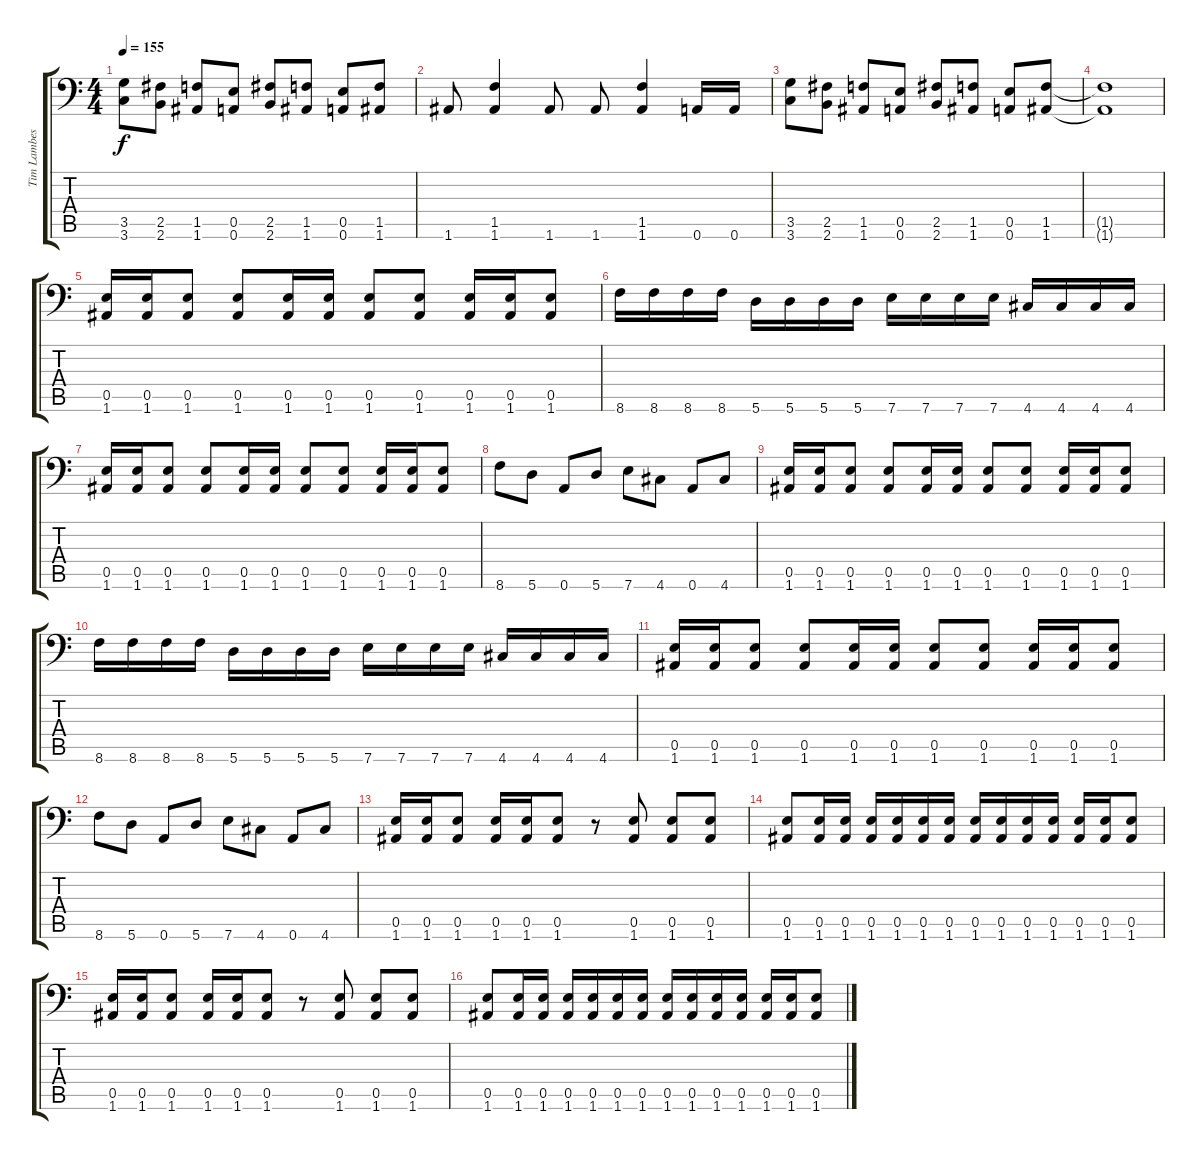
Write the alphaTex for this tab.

\track ("Tim Lambesis" "Tim Lambes") {instrument distortionguitar}
\staff {score tabs}
\tuning (B3 Gb3 D3 A2 E2 A1) {hide}
\ts (4 4)
\tempo 155
\clef f4
\ks c
(3.5 3.6).8{dy f} (2.5 2.6).8 (1.5 1.6).8 (0.5 0.6).8 (2.5 2.6).8 (1.5 1.6).8 (0.5 0.6).8 (1.5 1.6).8 |
1.6.8 (1.5 1.6).4 1.6.8 1.6.8 (1.5 1.6).4 0.6.16 0.6.16 |
(3.5 3.6).8 (2.5 2.6).8 (1.5 1.6).8 (0.5 0.6).8 (2.5 2.6).8 (1.5 1.6).8 (0.5 0.6).8 (1.5 1.6).8 |
(1.5{t} 1.6{t}).1 |
(0.5 1.6).16 (0.5 1.6).16 (0.5 1.6).8 (0.5 1.6).8 (0.5 1.6).16 (0.5 1.6).16 (0.5 1.6).8 (0.5 1.6).8 (0.5 1.6).16 (0.5 1.6).16 (0.5 1.6).8 |
8.6.16 8.6.16 8.6.16 8.6.16 5.6.16 5.6.16 5.6.16 5.6.16 7.6.16 7.6.16 7.6.16 7.6.16 4.6.16 4.6.16 4.6.16 4.6.16 |
(0.5 1.6).16 (0.5 1.6).16 (0.5 1.6).8 (0.5 1.6).8 (0.5 1.6).16 (0.5 1.6).16 (0.5 1.6).8 (0.5 1.6).8 (0.5 1.6).16 (0.5 1.6).16 (0.5 1.6).8 |
8.6.8 5.6.8 0.6.8 5.6.8 7.6.8 4.6.8 0.6.8 4.6.8 |
(0.5 1.6).16 (0.5 1.6).16 (0.5 1.6).8 (0.5 1.6).8 (0.5 1.6).16 (0.5 1.6).16 (0.5 1.6).8 (0.5 1.6).8 (0.5 1.6).16 (0.5 1.6).16 (0.5 1.6).8 |
8.6.16 8.6.16 8.6.16 8.6.16 5.6.16 5.6.16 5.6.16 5.6.16 7.6.16 7.6.16 7.6.16 7.6.16 4.6.16 4.6.16 4.6.16 4.6.16 |
(0.5 1.6).16 (0.5 1.6).16 (0.5 1.6).8 (0.5 1.6).8 (0.5 1.6).16 (0.5 1.6).16 (0.5 1.6).8 (0.5 1.6).8 (0.5 1.6).16 (0.5 1.6).16 (0.5 1.6).8 |
8.6.8 5.6.8 0.6.8 5.6.8 7.6.8 4.6.8 0.6.8 4.6.8 |
(0.5 1.6).16 (0.5 1.6).16 (0.5 1.6).8 (0.5 1.6).16 (0.5 1.6).16 (0.5 1.6).8 r.8 (0.5 1.6).8 (0.5 1.6).8 (0.5 1.6).8 |
(0.5 1.6).8 (0.5 1.6).16 (0.5 1.6).16 (0.5 1.6).16 (0.5 1.6).16 (0.5 1.6).16 (0.5 1.6).16 (0.5 1.6).16 (0.5 1.6).16 (0.5 1.6).16 (0.5 1.6).16 (0.5 1.6).16 (0.5 1.6).16 (0.5 1.6).8 |
(0.5 1.6).16 (0.5 1.6).16 (0.5 1.6).8 (0.5 1.6).16 (0.5 1.6).16 (0.5 1.6).8 r.8 (0.5 1.6).8 (0.5 1.6).8 (0.5 1.6).8 |
(0.5 1.6).8 (0.5 1.6).16 (0.5 1.6).16 (0.5 1.6).16 (0.5 1.6).16 (0.5 1.6).16 (0.5 1.6).16 (0.5 1.6).16 (0.5 1.6).16 (0.5 1.6).16 (0.5 1.6).16 (0.5 1.6).16 (0.5 1.6).16 (0.5 1.6).8
